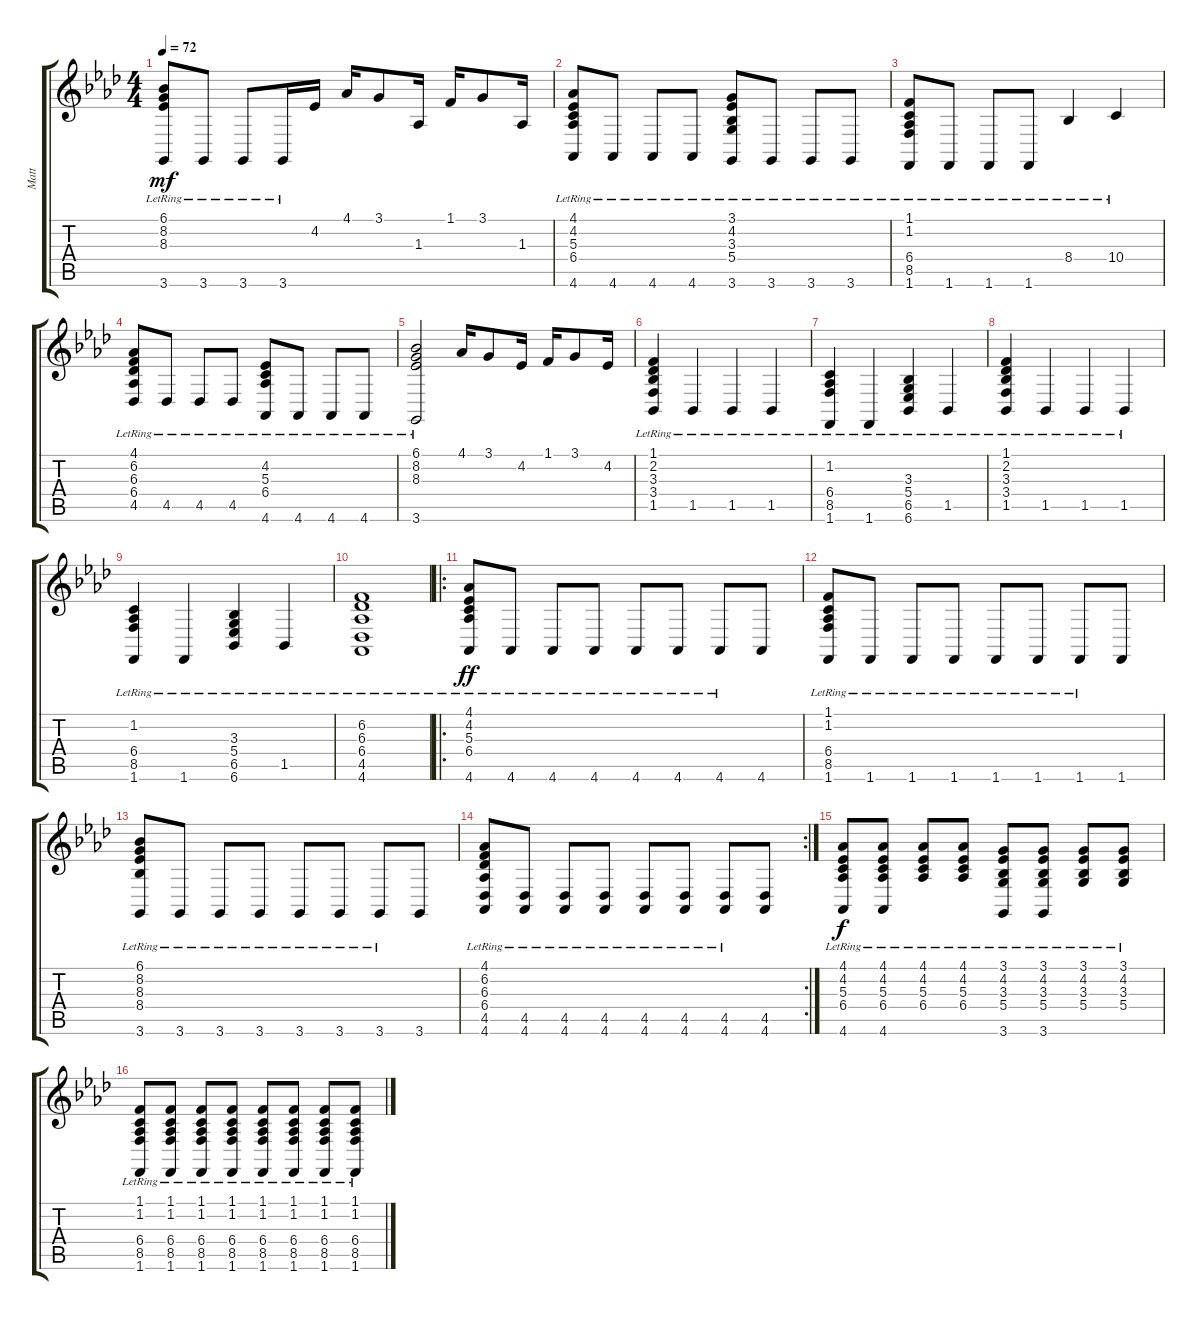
\track ("Matt" "Matt") {instrument acousticgrandpiano}
\staff {score tabs}
\tuning (E4 B3 G3 D3 A2 E2) {hide}
\ts (4 4)
\tempo 72
\clef g2
\ks ab
(6.1{lr} 8.2{lr} 8.3{lr} 3.6{lr}).8{dy mf} 3.6{lr}.8 3.6{lr}.8 3.6{lr}.16 4.2.16 4.1.16 3.1.8 1.3.16 1.1.16 3.1.8 1.3.16 |
(4.1{lr} 4.2{lr} 5.3{lr} 6.4{lr} 4.6{lr}).8 4.6{lr}.8 4.6{lr}.8 4.6{lr}.8 (3.1{lr} 4.2{lr} 3.3{lr} 5.4{lr} 3.6{lr}).8 3.6{lr}.8 3.6{lr}.8 3.6{lr}.8 |
(1.1{lr} 1.2{lr} 6.4{lr} 8.5{lr} 1.6{lr}).8 1.6{lr}.8 1.6{lr}.8 1.6{lr}.8 8.4{lr}.4 10.4{lr}.4 |
(4.1{lr} 6.2{lr} 6.3{lr} 6.4{lr} 4.5{lr}).8 4.5{lr}.8 4.5{lr}.8 4.5{lr}.8 (4.2{lr} 5.3{lr} 6.4{lr} 4.6{lr}).8 4.6{lr}.8 4.6{lr}.8 4.6{lr}.8 |
(6.1{lr} 8.2{lr} 8.3{lr} 3.6{lr}).2 4.1.16 3.1.8 4.2.16 1.1.16 3.1.8 4.2.16 |
(1.1{lr} 2.2{lr} 3.3{lr} 3.4{lr} 1.5{lr}).4 1.5{lr}.4 1.5{lr}.4 1.5{lr}.4 |
(1.2{lr} 6.4{lr} 8.5{lr} 1.6{lr}).4 1.6{lr}.4 (3.3{lr} 5.4{lr} 6.5{lr} 6.6{lr}).4 1.5{lr}.4 |
(1.1{lr} 2.2{lr} 3.3{lr} 3.4{lr} 1.5{lr}).4 1.5{lr}.4 1.5{lr}.4 1.5{lr}.4 |
(1.2{lr} 6.4{lr} 8.5{lr} 1.6{lr}).4 1.6{lr}.4 (3.3{lr} 5.4{lr} 6.5{lr} 6.6{lr}).4 1.5{lr}.4 |
(6.2{lr} 6.3{lr} 6.4{lr} 4.5{lr} 4.6{lr}).1 |
\ro
(4.1{lr} 4.2{lr} 5.3{lr} 6.4{lr} 4.6{lr}).8{dy ff} 4.6{lr}.8 4.6{lr}.8 4.6{lr}.8 4.6{lr}.8 4.6{lr}.8 4.6{lr}.8 4.6.8 |
(1.1{lr} 1.2{lr} 6.4{lr} 8.5{lr} 1.6{lr}).8 1.6{lr}.8 1.6{lr}.8 1.6{lr}.8 1.6{lr}.8 1.6{lr}.8 1.6{lr}.8 1.6.8 |
(6.1{lr} 8.2{lr} 8.3{lr} 8.4{lr} 3.6{lr}).8 3.6{lr}.8 3.6{lr}.8 3.6{lr}.8 3.6{lr}.8 3.6{lr}.8 3.6{lr}.8 3.6.8 |
\rc 2
(4.1{lr} 6.2{lr} 6.3{lr} 6.4{lr} 4.5{lr} 4.6{lr}).8 (4.5{lr} 4.6{lr}).8 (4.5{lr} 4.6{lr}).8 (4.5{lr} 4.6{lr}).8 (4.5{lr} 4.6{lr}).8 (4.5{lr} 4.6{lr}).8 (4.5{lr} 4.6{lr}).8 (4.5 4.6).8 |
(4.1{lr} 4.2{lr} 5.3{lr} 6.4{lr} 4.6{lr}).8{dy f} (4.1{lr} 4.2{lr} 5.3{lr} 6.4{lr} 4.6{lr}).8 (4.1{lr} 4.2{lr} 5.3{lr} 6.4{lr}).8 (4.1{lr} 4.2{lr} 5.3{lr} 6.4{lr}).8 (3.1{lr} 4.2{lr} 3.3{lr} 5.4{lr} 3.6{lr}).8 (3.1{lr} 4.2{lr} 3.3{lr} 5.4{lr} 3.6{lr}).8 (3.1{lr} 4.2{lr} 3.3{lr} 5.4{lr}).8 (3.1{lr} 4.2{lr} 3.3{lr} 5.4{lr}).8 |
(1.1{lr} 1.2{lr} 6.4{lr} 8.5{lr} 1.6{lr}).8 (1.1{lr} 1.2{lr} 6.4{lr} 8.5{lr} 1.6{lr}).8 (1.1{lr} 1.2{lr} 6.4{lr} 8.5{lr} 1.6{lr}).8 (1.1{lr} 1.2{lr} 6.4{lr} 8.5{lr} 1.6{lr}).8 (1.1{lr} 1.2{lr} 6.4{lr} 8.5{lr} 1.6{lr}).8 (1.1{lr} 1.2{lr} 6.4{lr} 8.5{lr} 1.6{lr}).8 (1.1{lr} 1.2{lr} 6.4{lr} 8.5{lr} 1.6{lr}).8 (1.1{lr} 1.2{lr} 6.4{lr} 8.5{lr} 1.6{lr}).8
